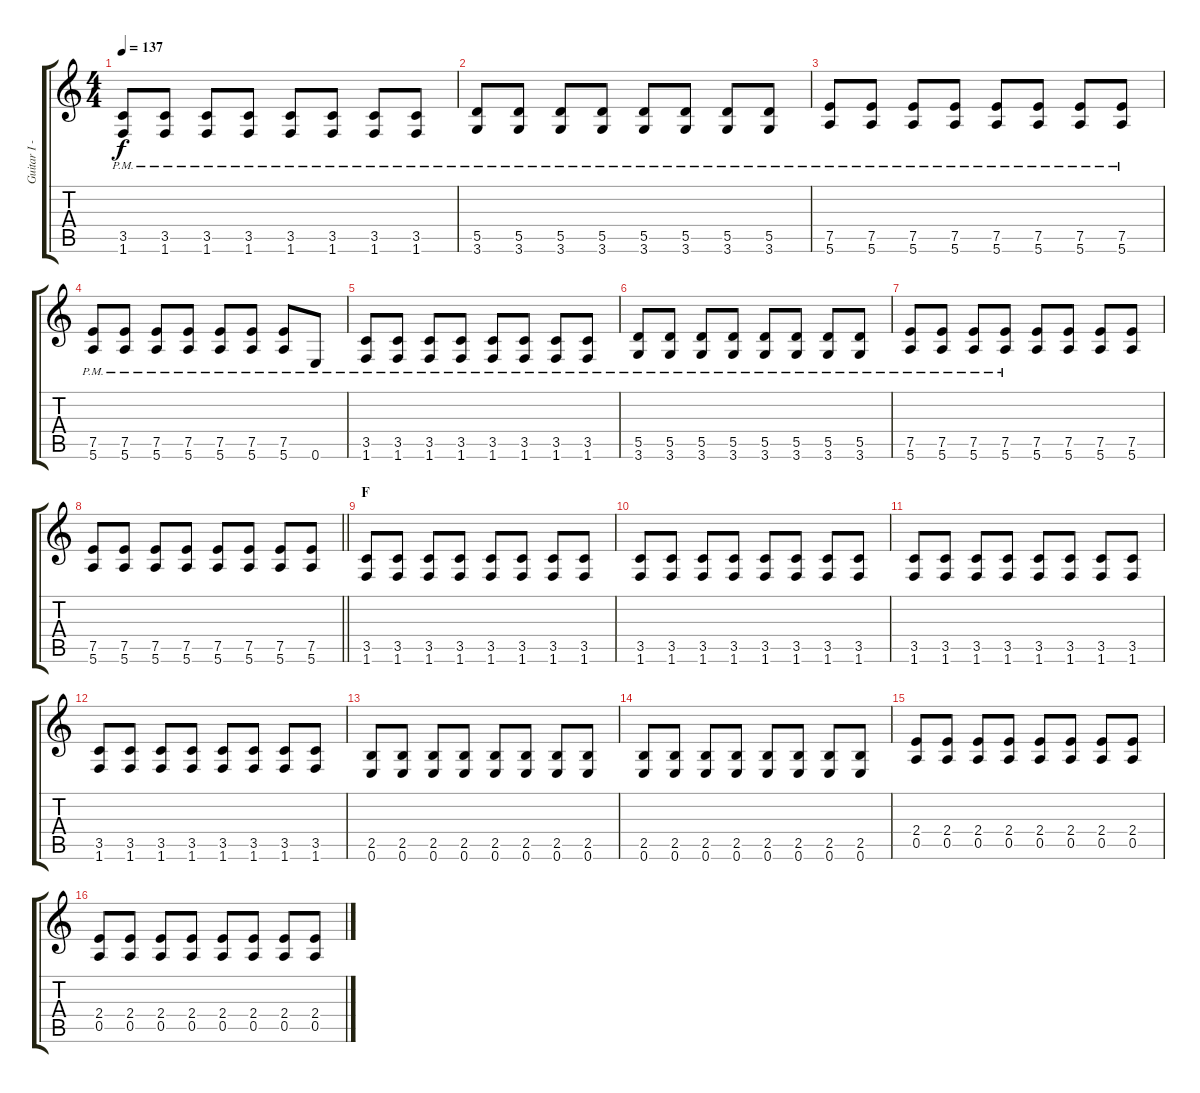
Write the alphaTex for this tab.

\track ("Guitar I - Gotoh" "Guitar I -") {instrument electricguitarmuted}
\staff {score tabs}
\tuning (E4 B3 G3 D3 A2 E2) {hide}
\ts (4 4)
\tempo 137
\clef g2
\ks c
(3.5{pm} 1.6{pm}).8{dy f} (3.5{pm} 1.6{pm}).8 (3.5{pm} 1.6{pm}).8 (3.5{pm} 1.6{pm}).8 (3.5{pm} 1.6{pm}).8 (3.5{pm} 1.6{pm}).8 (3.5{pm} 1.6{pm}).8 (3.5{pm} 1.6{pm}).8 |
(5.5{pm} 3.6{pm}).8 (5.5{pm} 3.6{pm}).8 (5.5{pm} 3.6{pm}).8 (5.5{pm} 3.6{pm}).8 (5.5{pm} 3.6{pm}).8 (5.5{pm} 3.6{pm}).8 (5.5{pm} 3.6{pm}).8 (5.5{pm} 3.6{pm}).8 |
(7.5{pm} 5.6{pm}).8 (7.5{pm} 5.6{pm}).8 (7.5{pm} 5.6{pm}).8 (7.5{pm} 5.6{pm}).8 (7.5{pm} 5.6{pm}).8 (7.5{pm} 5.6{pm}).8 (7.5{pm} 5.6{pm}).8 (7.5{pm} 5.6{pm}).8 |
(7.5{pm} 5.6{pm}).8 (7.5{pm} 5.6{pm}).8 (7.5{pm} 5.6{pm}).8 (7.5{pm} 5.6{pm}).8 (7.5{pm} 5.6{pm}).8 (7.5{pm} 5.6{pm}).8 (7.5{pm} 5.6{pm}).8 0.6{pm}.8 |
(3.5{pm} 1.6{pm}).8 (3.5{pm} 1.6{pm}).8 (3.5{pm} 1.6{pm}).8 (3.5{pm} 1.6{pm}).8 (3.5{pm} 1.6{pm}).8 (3.5{pm} 1.6{pm}).8 (3.5{pm} 1.6{pm}).8 (3.5{pm} 1.6{pm}).8 |
(5.5{pm} 3.6{pm}).8 (5.5{pm} 3.6{pm}).8 (5.5{pm} 3.6{pm}).8 (5.5{pm} 3.6{pm}).8 (5.5{pm} 3.6{pm}).8 (5.5{pm} 3.6{pm}).8 (5.5{pm} 3.6{pm}).8 (5.5{pm} 3.6{pm}).8 |
(7.5{pm} 5.6{pm}).8 (7.5{pm} 5.6{pm}).8 (7.5{pm} 5.6{pm}).8 (7.5{pm} 5.6{pm}).8 (7.5 5.6).8{volume 10 instrument distortionguitar} (7.5 5.6).8{volume 16} (7.5 5.6).8 (7.5 5.6).8 |
\barLineRight lightlight
(7.5 5.6).8 (7.5 5.6).8 (7.5 5.6).8 (7.5 5.6).8 (7.5 5.6).8 (7.5 5.6).8 (7.5 5.6).8 (7.5 5.6).8 |
\section ("" "F")
(3.5 1.6).8{volume 13} (3.5 1.6).8 (3.5 1.6).8 (3.5 1.6).8 (3.5 1.6).8 (3.5 1.6).8 (3.5 1.6).8 (3.5 1.6).8 |
(3.5 1.6).8 (3.5 1.6).8 (3.5 1.6).8 (3.5 1.6).8 (3.5 1.6).8 (3.5 1.6).8 (3.5 1.6).8 (3.5 1.6).8 |
(3.5 1.6).8 (3.5 1.6).8 (3.5 1.6).8 (3.5 1.6).8 (3.5 1.6).8 (3.5 1.6).8 (3.5 1.6).8 (3.5 1.6).8 |
(3.5 1.6).8 (3.5 1.6).8 (3.5 1.6).8 (3.5 1.6).8 (3.5 1.6).8 (3.5 1.6).8 (3.5 1.6).8 (3.5 1.6).8 |
(2.5 0.6).8 (2.5 0.6).8 (2.5 0.6).8 (2.5 0.6).8 (2.5 0.6).8 (2.5 0.6).8 (2.5 0.6).8 (2.5 0.6).8 |
(2.5 0.6).8 (2.5 0.6).8 (2.5 0.6).8 (2.5 0.6).8 (2.5 0.6).8 (2.5 0.6).8 (2.5 0.6).8 (2.5 0.6).8 |
(2.4 0.5).8 (2.4 0.5).8 (2.4 0.5).8 (2.4 0.5).8 (2.4 0.5).8 (2.4 0.5).8 (2.4 0.5).8 (2.4 0.5).8 |
(2.4 0.5).8 (2.4 0.5).8 (2.4 0.5).8 (2.4 0.5).8 (2.4 0.5).8 (2.4 0.5).8 (2.4 0.5).8 (2.4 0.5).8
